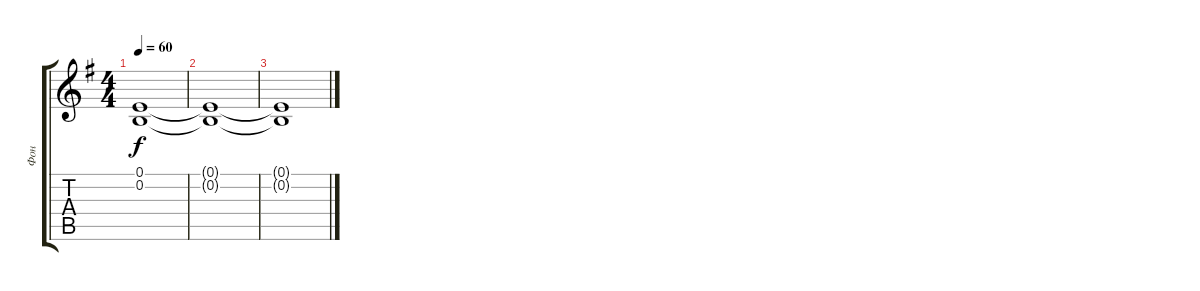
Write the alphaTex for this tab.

\track ("Фон" "Фон") {instrument stringensemble1}
\staff {score tabs}
\tuning (E4 B3 G3 D3 A2 E2) {hide}
\ts (4 4)
\tempo 60
\clef g2
\ks g
(0.1{t} 0.2{t}).1{dy f} |
(0.1{t} 0.2{t}).1 |
(0.1{t} 0.2{t}).1
